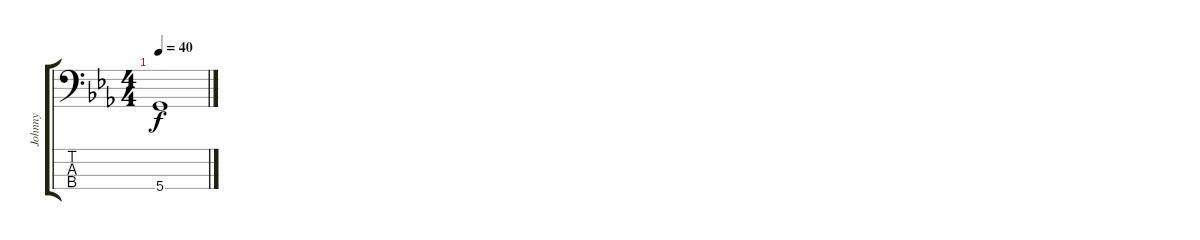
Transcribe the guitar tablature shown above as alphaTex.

\track ("Johnny" "Johnny") {instrument electricbasspick}
\staff {score tabs}
\tuning (G2 D2 A1 D1) {hide}
\ts (4 4)
\tempo 40
\clef f4
\ks eb
5.4{t}.1{dy f}
